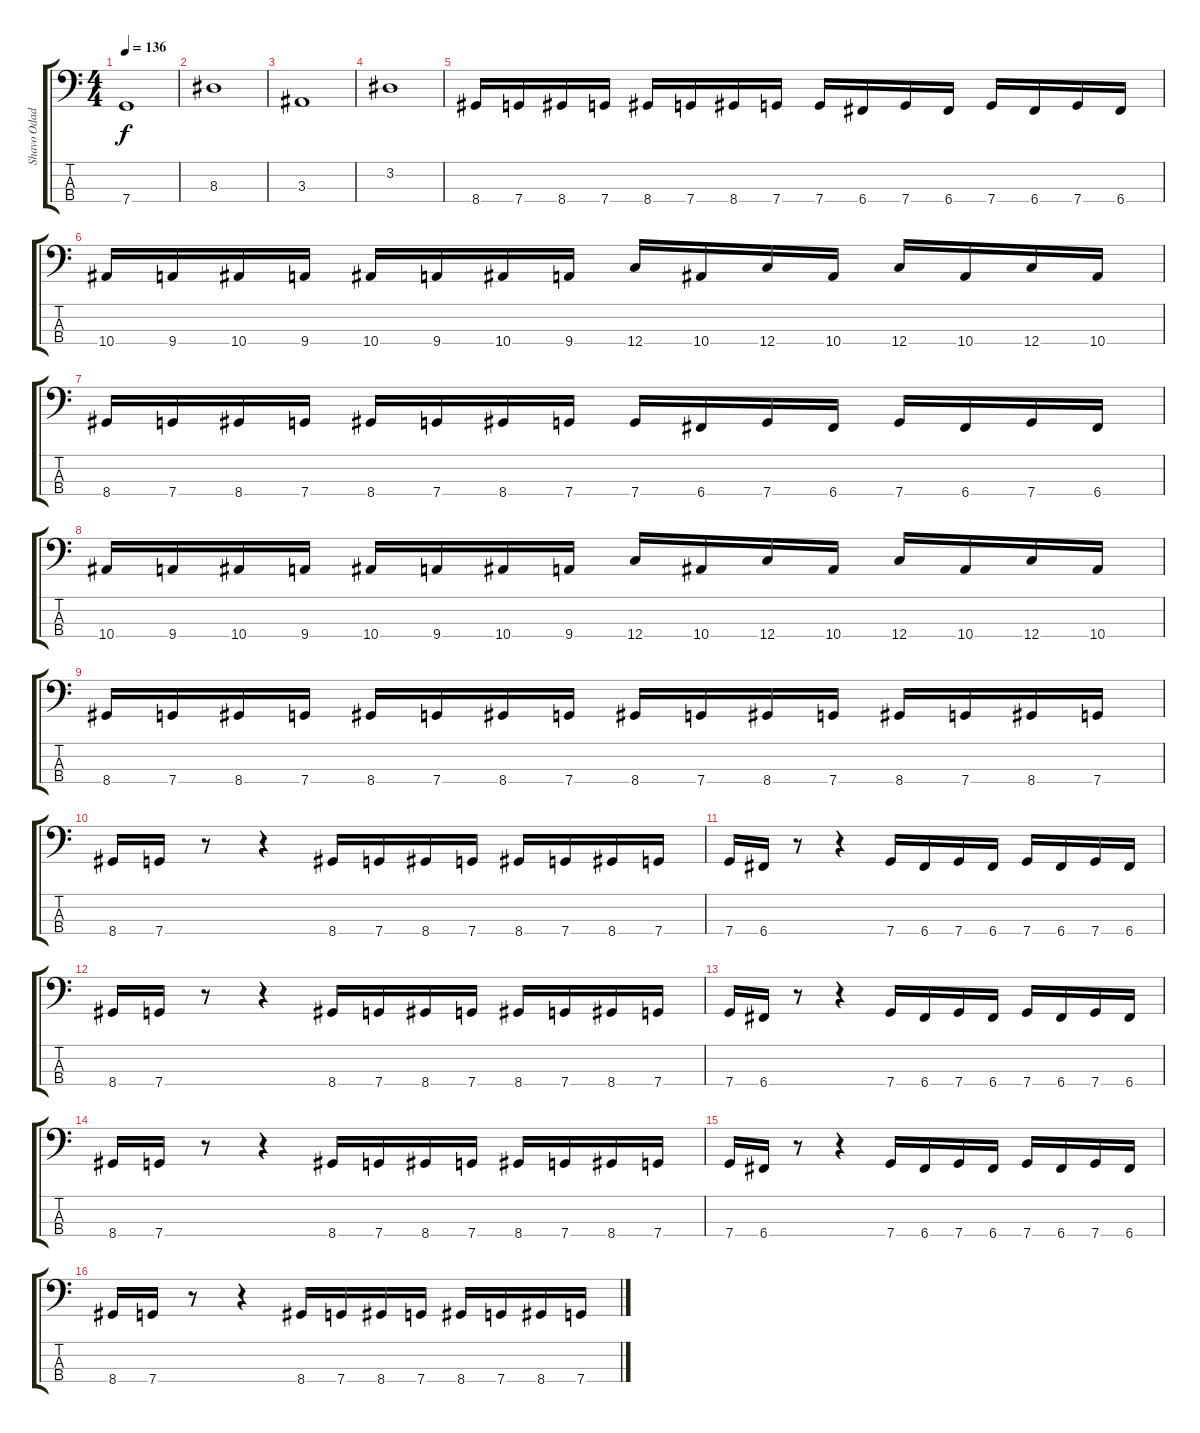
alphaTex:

\track ("Shavo Odadjian (bass)" "Shavo Odad") {instrument electricbasspick}
\staff {score tabs}
\tuning (F2 C2 G1 C1) {hide}
\ts (4 4)
\tempo 136
\clef f4
\ks c
7.4.1{dy f} |
8.3.1 |
3.3.1 |
3.2.1 |
8.4.16 7.4.16 8.4.16 7.4.16 8.4.16 7.4.16 8.4.16 7.4.16 7.4.16 6.4.16 7.4.16 6.4.16 7.4.16 6.4.16 7.4.16 6.4.16 |
10.4.16 9.4.16 10.4.16 9.4.16 10.4.16 9.4.16 10.4.16 9.4.16 12.4.16 10.4.16 12.4.16 10.4.16 12.4.16 10.4.16 12.4.16 10.4.16 |
8.4.16 7.4.16 8.4.16 7.4.16 8.4.16 7.4.16 8.4.16 7.4.16 7.4.16 6.4.16 7.4.16 6.4.16 7.4.16 6.4.16 7.4.16 6.4.16 |
10.4.16 9.4.16 10.4.16 9.4.16 10.4.16 9.4.16 10.4.16 9.4.16 12.4.16 10.4.16 12.4.16 10.4.16 12.4.16 10.4.16 12.4.16 10.4.16 |
8.4.16 7.4.16 8.4.16 7.4.16 8.4.16 7.4.16 8.4.16 7.4.16 8.4.16 7.4.16 8.4.16 7.4.16 8.4.16 7.4.16 8.4.16 7.4.16 |
8.4.16 7.4.16 r.8 r.4 8.4.16 7.4.16 8.4.16 7.4.16 8.4.16 7.4.16 8.4.16 7.4.16 |
7.4.16 6.4.16 r.8 r.4 7.4.16 6.4.16 7.4.16 6.4.16 7.4.16 6.4.16 7.4.16 6.4.16 |
8.4.16 7.4.16 r.8 r.4 8.4.16 7.4.16 8.4.16 7.4.16 8.4.16 7.4.16 8.4.16 7.4.16 |
7.4.16 6.4.16 r.8 r.4 7.4.16 6.4.16 7.4.16 6.4.16 7.4.16 6.4.16 7.4.16 6.4.16 |
8.4.16 7.4.16 r.8 r.4 8.4.16 7.4.16 8.4.16 7.4.16 8.4.16 7.4.16 8.4.16 7.4.16 |
7.4.16 6.4.16 r.8 r.4 7.4.16 6.4.16 7.4.16 6.4.16 7.4.16 6.4.16 7.4.16 6.4.16 |
8.4.16 7.4.16 r.8 r.4 8.4.16 7.4.16 8.4.16 7.4.16 8.4.16 7.4.16 8.4.16 7.4.16
